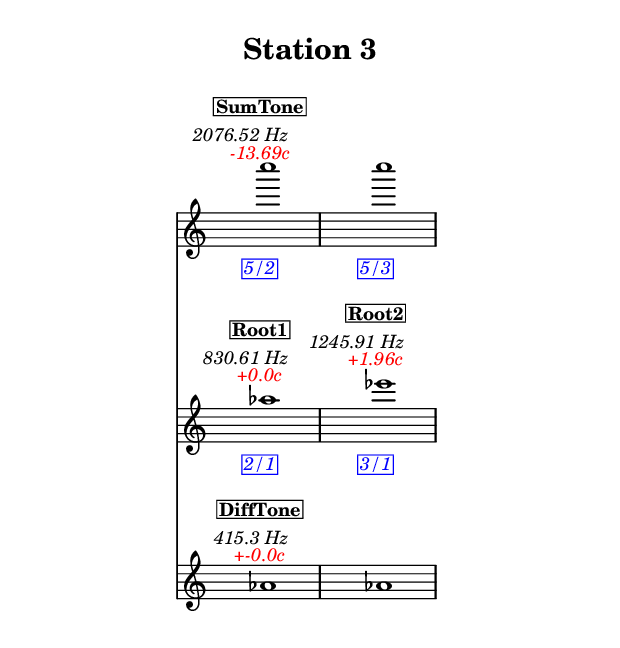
\version "2.20.0"
\language "english"

#(set-default-paper-size "a6" 'portrait)
#(set-global-staff-size 16)

\header {
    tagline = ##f
    title = \markup {
        \pad-around
            #3
            "Station 3"
        }
}

\layout {
    indent = #25
}

\paper {
    systems-per-page = 1
}

\score {
    \new Score
    <<
        \new Staff
        \with
        {
            \remove Time_signature_engraver
        }
        {
            \clef "treble"
            c''''1
            - \tweak color #red
            ^ \markup {
                \halign
                    #0
                    \italic
                        {
                            -13.69c
                        }
                }
            ^ \markup {
                \halign
                    #1
                    \italic
                        {
                            2076.52
                            Hz
                        }
                }
            ^ \markup {
                \pad-around
                    #1
                    \box
                        \vcenter
                            \halign
                                #0
                                \bold
                                    {
                                        SumTone
                                    }
                }
            - \tweak color #blue
            _ \markup {
                \pad-around
                    #1
                    \box
                        \halign
                            #0
                            \italic
                                {
                                    5/2
                                }
                }
            \override Score.NonMusicalPaperColumn.padding = #5
            \clef "treble"
            c''''1
            - \tweak color #blue
            _ \markup {
                \pad-around
                    #1
                    \box
                        \halign
                            #0
                            \italic
                                {
                                    5/3
                                }
                }
        }
        \new Staff
        \with
        {
            \remove Time_signature_engraver
        }
        {
            \clef "treble"
            af''1
            - \tweak color #red
            ^ \markup {
                \halign
                    #0
                    \italic
                        {
                            +0.0c
                        }
                }
            ^ \markup {
                \halign
                    #1
                    \italic
                        {
                            830.61
                            Hz
                        }
                }
            ^ \markup {
                \pad-around
                    #1
                    \box
                        \vcenter
                            \halign
                                #0
                                \bold
                                    {
                                        Root1
                                    }
                }
            - \tweak color #blue
            _ \markup {
                \pad-around
                    #1
                    \box
                        \halign
                            #0
                            \italic
                                {
                                    2/1
                                }
                }
            \clef "treble"
            ef'''1
            - \tweak color #red
            ^ \markup {
                \halign
                    #0
                    \italic
                        {
                            +1.96c
                        }
                }
            ^ \markup {
                \halign
                    #1
                    \italic
                        {
                            1245.91
                            Hz
                        }
                }
            ^ \markup {
                \pad-around
                    #1
                    \box
                        \vcenter
                            \halign
                                #0
                                \bold
                                    {
                                        Root2
                                    }
                }
            - \tweak color #blue
            _ \markup {
                \pad-around
                    #1
                    \box
                        \halign
                            #0
                            \italic
                                {
                                    3/1
                                }
                }
        }
        \new Staff
        \with
        {
            \remove Time_signature_engraver
        }
        {
            \clef "treble"
            af'1
            - \tweak color #red
            ^ \markup {
                \halign
                    #0
                    \italic
                        {
                            +-0.0c
                        }
                }
            ^ \markup {
                \halign
                    #1
                    \italic
                        {
                            415.3
                            Hz
                        }
                }
            ^ \markup {
                \pad-around
                    #1
                    \box
                        \vcenter
                            \halign
                                #0
                                \bold
                                    {
                                        DiffTone
                                    }
                }
            \clef "treble"
            af'1
        }
    >>
}